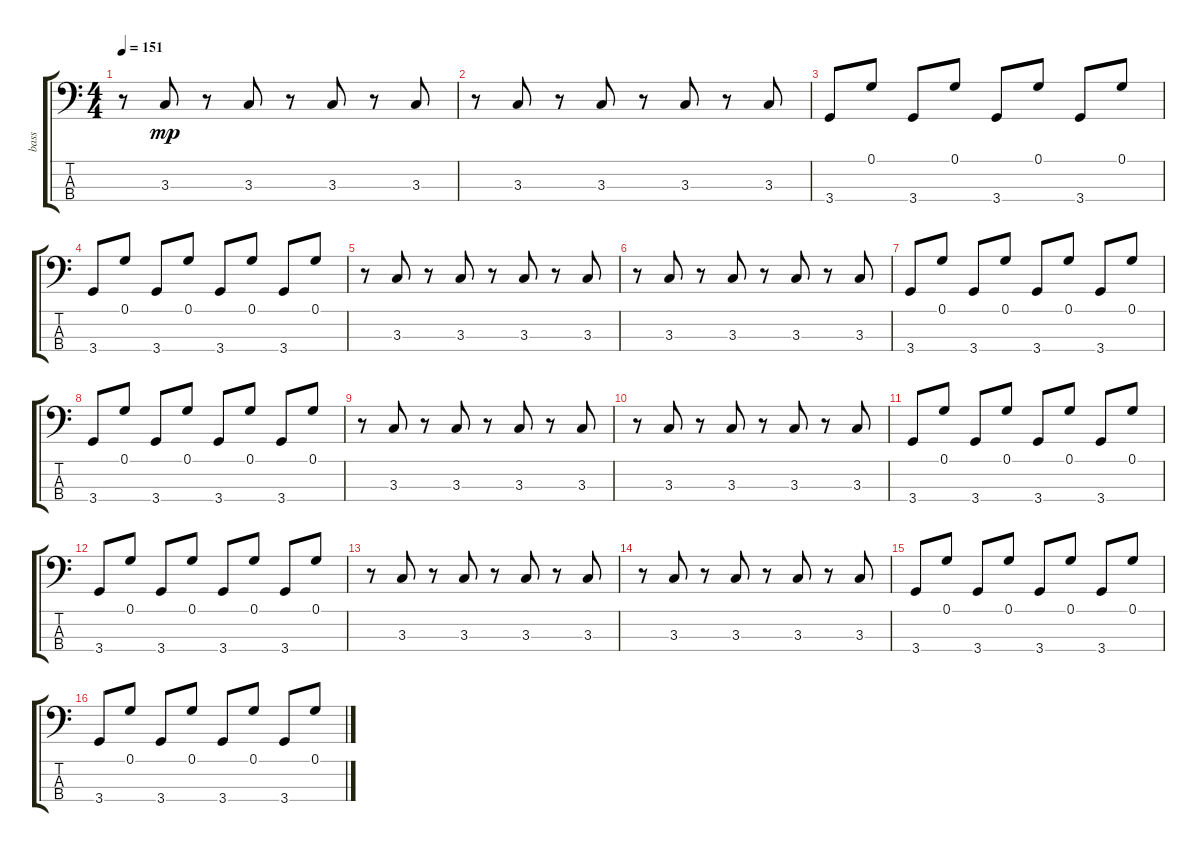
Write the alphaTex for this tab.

\track ("bass" "bass") {instrument fretlessbass}
\staff {score tabs}
\tuning (G2 D2 A1 E1) {hide}
\ts (4 4)
\tempo 151
\clef f4
\ks c
r.8{dy mp} 3.3.8 r.8 3.3.8 r.8 3.3.8 r.8 3.3.8 |
r.8 3.3.8 r.8 3.3.8 r.8 3.3.8 r.8 3.3.8 |
3.4.8 0.1.8 3.4.8 0.1.8 3.4.8 0.1.8 3.4.8 0.1.8 |
3.4.8 0.1.8 3.4.8 0.1.8 3.4.8 0.1.8 3.4.8 0.1.8 |
r.8 3.3.8 r.8 3.3.8 r.8 3.3.8 r.8 3.3.8 |
r.8 3.3.8 r.8 3.3.8 r.8 3.3.8 r.8 3.3.8 |
3.4.8 0.1.8 3.4.8 0.1.8 3.4.8 0.1.8 3.4.8 0.1.8 |
3.4.8 0.1.8 3.4.8 0.1.8 3.4.8 0.1.8 3.4.8 0.1.8 |
r.8 3.3.8 r.8 3.3.8 r.8 3.3.8 r.8 3.3.8 |
r.8 3.3.8 r.8 3.3.8 r.8 3.3.8 r.8 3.3.8 |
3.4.8 0.1.8 3.4.8 0.1.8 3.4.8 0.1.8 3.4.8 0.1.8 |
3.4.8 0.1.8 3.4.8 0.1.8 3.4.8 0.1.8 3.4.8 0.1.8 |
r.8 3.3.8 r.8 3.3.8 r.8 3.3.8 r.8 3.3.8 |
r.8 3.3.8 r.8 3.3.8 r.8 3.3.8 r.8 3.3.8 |
3.4.8 0.1.8 3.4.8 0.1.8 3.4.8 0.1.8 3.4.8 0.1.8 |
3.4.8 0.1.8 3.4.8 0.1.8 3.4.8 0.1.8 3.4.8 0.1.8
